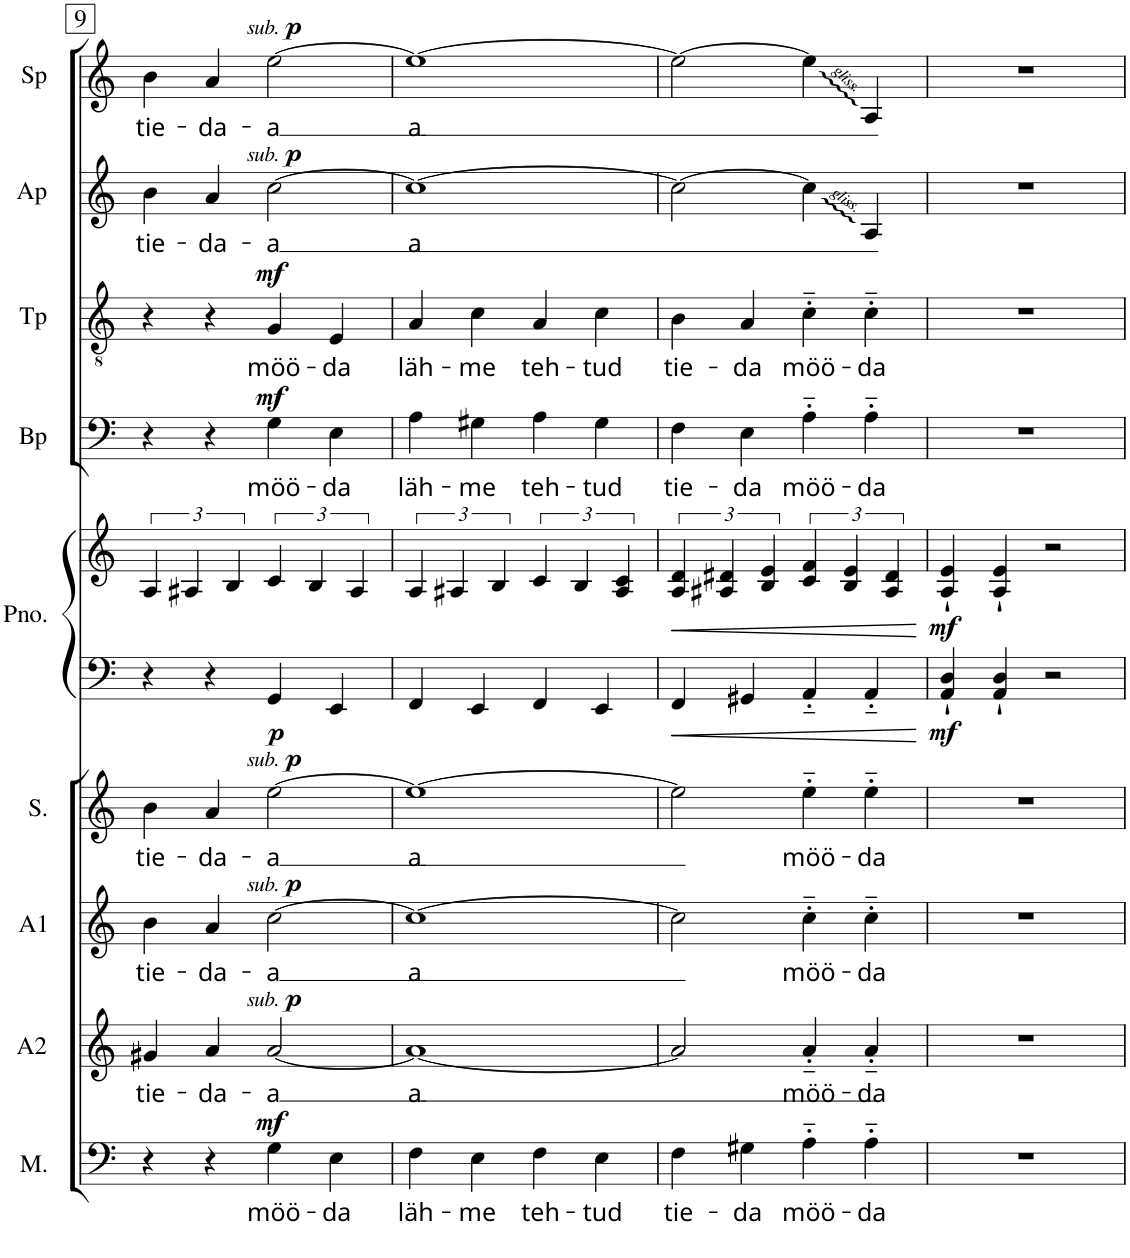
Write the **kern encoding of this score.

**kern	**text	**dynam	**kern	**text	**dynam	**kern	**text	**dynam	**kern	**text	**dynam	**kern	**kern	**dynam	**kern	**text	**dynam	**kern	**text	**dynam	**kern	**text	**dynam	**kern	**text	**dynam
*part9	*part9	*part9	*part8	*part8	*part8	*part7	*part7	*part7	*part6	*part6	*part6	*part5	*part5	*part5	*part4	*part4	*part4	*part3	*part3	*part3	*part2	*part2	*part2	*part1	*part1	*part1
*staff10	*staff10	*staff10	*staff9	*staff9	*staff9	*staff8	*staff8	*staff8	*staff7	*staff7	*staff7	*staff6	*staff5	*staff5/6	*staff4	*staff4	*staff4	*staff3	*staff3	*staff3	*staff2	*staff2	*staff2	*staff1	*staff1	*staff1
*I"Men	*	*	*I"Alto II	*	*	*I"Alto I	*	*	*I"Soprano	*	*	*I"Piano	*	*	*I"cp Basso	*	*	*I"cp Tenore	*	*	*I"cp Alto	*	*	*I"cp Soprano	*	*
*I'M.	*	*	*I'A2	*	*	*I'A1	*	*	*I'S.	*	*	*I'Pno.	*	*	*	*	*	*	*	*	*	*	*	*I'Sp	*	*
!!LO:PB:g=z
*clefF4	*	*	*clefG2	*	*	*clefG2	*	*	*clefG2	*	*	*clefF4	*clefG2	*	*clefF4	*	*	*clefGv2	*	*	*clefG2	*	*	*clefG2	*	*
*	*	*	*Trd1c2	*	*	*Trd1c2	*	*	*	*	*	*	*	*	*	*	*	*	*	*	*Trd1c2	*	*	*	*	*
*k[]	*	*	*k[]	*	*	*k[]	*	*	*k[]	*	*	*k[]	*k[]	*	*k[]	*	*	*k[]	*	*	*k[]	*	*	*k[]	*	*
*M4/4	*	*	*M4/4	*	*	*M4/4	*	*	*M4/4	*	*	*M4/4	*M4/4	*	*M4/4	*	*	*M4/4	*	*	*M4/4	*	*	*M4/4	*	*
=9	=9	=9	=9	=9	=9	=9	=9	=9	=9	=9	=9	=9	=9	=9	=9	=9	=9	=9	=9	=9	=9	=9	=9	=9	=9	=9
!	!	!	!	!LO:LY:b	!	!	!LO:LY:b	!	!	!LO:LY:b	!	!	!	!	!	!	!	!	!	!	!	!LO:LY:b	!	!	!LO:LY:b	!
4r	.	.	4g#X/	tie-	.	4b\	tie-	.	4b\	tie-	.	4r	6A/	.	4r	.	.	4r	.	.	4b\	tie-	.	4b\	tie-	.
.	.	.	.	.	.	.	.	.	.	.	.	.	6A#X/	.	.	.	.	.	.	.	.	.	.	.	.	.
!	!	!	!	!LO:LY:b	!	!	!LO:LY:b	!	!	!LO:LY:b	!	!	!	!	!	!	!	!	!	!	!	!LO:LY:b	!	!	!LO:LY:b	!
4r	.	.	4a/	-da-	.	4a/	-da-	.	4a/	-da-	.	4r	.	.	4r	.	.	4r	.	.	4a/	-da-	.	4a/	-da-	.
.	.	.	.	.	.	.	.	.	.	.	.	.	6B/	.	.	.	.	.	.	.	.	.	.	.	.	.
!	!LO:LY:b	!LO:DY:a	!	!LO:LY:b	!LO:DY:a	!	!LO:LY:b	!	!	!LO:LY:b	!	!	!	!	!	!LO:LY:b	!	!	!LO:LY:b	!	!	!LO:LY:b	!	!	!LO:LY:b	!
!	!	!	!	!	!LO:DY:n=1:a	!	!	!LO:DY:a	!	!	!	!	!	!	!	!	!	!	!	!	!	!	!	!	!	!
!	!	!	!	!	!	!	!	!LO:DY:n=1:a	!	!	!LO:DY:a	!	!	!	!	!	!	!	!	!	!	!	!	!	!	!
!	!	!	!	!	!	!	!	!	!	!	!LO:DY:n=1:a	!	!	!LO:DY:b=2	!	!	!LO:DY:a	!	!	!LO:DY:a	!	!	!LO:DY:a	!	!	!
!	!	!	!	!	!	!	!	!	!	!	!	!	!	!	!	!	!	!	!	!	!	!	!LO:DY:n=1:a	!	!	!LO:DY:a
!	!	!	!	!	!	!	!	!	!	!	!	!	!	!	!	!	!	!	!	!	!	!	!	!	!	!LO:DY:n=1:a
4G\	möö-	mf	[2a/	-a	other-dynamics p	[2cc\	-a	other-dynamics p	[2ee\	-a	other-dynamics p	4GG/	6c/	p	4G\	möö-	mf	4G/	möö-	mf	[2cc\	-a	other-dynamics p	[2ee\	-a	other-dynamics p
.	.	.	.	.	.	.	.	.	.	.	.	.	6B/	.	.	.	.	.	.	.	.	.	.	.	.	.
!	!LO:LY:b	!	!	!	!	!	!	!	!	!	!	!	!	!	!	!LO:LY:b	!	!	!LO:LY:b	!	!	!	!	!	!	!
4E\	-da	.	.	.	.	.	.	.	.	.	.	4EE/	.	.	4E\	-da	.	4E/	-da	.	.	.	.	.	.	.
.	.	.	.	.	.	.	.	.	.	.	.	.	6A#/	.	.	.	.	.	.	.	.	.	.	.	.	.
=10	=10	=10	=10	=10	=10	=10	=10	=10	=10	=10	=10	=10	=10	=10	=10	=10	=10	=10	=10	=10	=10	=10	=10	=10	=10	=10
!	!LO:LY:b	!	!	!LO:LY:b	!	!	!LO:LY:b	!	!	!LO:LY:b	!	!	!	!	!	!LO:LY:b	!	!	!LO:LY:b	!	!	!LO:LY:b	!	!	!LO:LY:b	!
4F\	läh-	.	1a_	-a	.	1cc_	-a	.	1ee_	-a	.	4FF/	6A/	.	4A\	läh-	.	4A/	läh-	.	1cc_	-a	.	1ee_	-a	.
.	.	.	.	.	.	.	.	.	.	.	.	.	6A#X/	.	.	.	.	.	.	.	.	.	.	.	.	.
!	!LO:LY:b	!	!	!	!	!	!	!	!	!	!	!	!	!	!	!LO:LY:b	!	!	!LO:LY:b	!	!	!	!	!	!	!
4E\	-me	.	.	.	.	.	.	.	.	.	.	4EE/	.	.	4G#X\	-me	.	4c\	-me	.	.	.	.	.	.	.
.	.	.	.	.	.	.	.	.	.	.	.	.	6B/	.	.	.	.	.	.	.	.	.	.	.	.	.
!	!LO:LY:b	!	!	!	!	!	!	!	!	!	!	!	!	!	!	!LO:LY:b	!	!	!LO:LY:b	!	!	!	!	!	!	!
4F\	teh-	.	.	.	.	.	.	.	.	.	.	4FF/	6c/	.	4A\	teh-	.	4A/	teh-	.	.	.	.	.	.	.
.	.	.	.	.	.	.	.	.	.	.	.	.	6B/	.	.	.	.	.	.	.	.	.	.	.	.	.
!	!LO:LY:b	!	!	!	!	!	!	!	!	!	!	!	!	!	!	!LO:LY:b	!	!	!LO:LY:b	!	!	!	!	!	!	!
4E\	-tud	.	.	.	.	.	.	.	.	.	.	4EE/	.	.	4G#\	-tud	.	4c\	-tud	.	.	.	.	.	.	.
.	.	.	.	.	.	.	.	.	.	.	.	.	6A#/ 6c/	.	.	.	.	.	.	.	.	.	.	.	.	.
=11	=11	=11	=11	=11	=11	=11	=11	=11	=11	=11	=11	=11	=11	=11	=11	=11	=11	=11	=11	=11	=11	=11	=11	=11	=11	=11
!	!LO:LY:b	!	!	!	!	!	!	!	!	!	!	!	!	!LO:HP:b	!	!LO:LY:b	!	!	!LO:LY:b	!	!	!	!	!	!	!
4F\	tie-	.	2a/]	.	.	2cc\]	.	.	2ee\]	.	.	4FF/	6A/ 6d/	<	4F\	tie-	.	4B\	tie-	.	2cc\_	.	.	2ee\_	.	.
.	.	.	.	.	.	.	.	.	.	.	.	.	6A#X/ 6d#X/	.	.	.	.	.	.	.	.	.	.	.	.	.
!	!LO:LY:b	!	!	!	!	!	!	!	!	!	!	!	!	!	!	!LO:LY:b	!	!	!LO:LY:b	!	!	!	!	!	!	!
4G#X\	-da	.	.	.	.	.	.	.	.	.	.	4GG#X/	.	.	4E\	-da	.	4A/	-da	.	.	.	.	.	.	.
.	.	.	.	.	.	.	.	.	.	.	.	.	6B/ 6e/	.	.	.	.	.	.	.	.	.	.	.	.	.
!	!LO:LY:b	!	!	!LO:LY:b	!	!	!LO:LY:b	!	!	!LO:LY:b	!	!	!	!	!	!LO:LY:b	!	!	!LO:LY:b	!	!	!	!	!	!	!
4A'~\	möö-	.	4a'~/	möö-	.	4cc'~\	möö-	.	4ee'~\	möö-	.	4AA'~/	6c/ 6f/	.	4A'~\	möö-	.	4c'~\	möö-	.	4cc\]	.	.	4ee\]	.	.
.	.	.	.	.	.	.	.	.	.	.	.	.	6B/ 6e/	.	.	.	.	.	.	.	.	.	.	.	.	.
!	!LO:LY:b	!	!	!LO:LY:b	!	!	!LO:LY:b	!	!	!LO:LY:b	!	!	!	!	!	!LO:LY:b	!	!	!LO:LY:b	!	!	!	!	!	!	!
4A'~\	-da	.	4a'~/	-da	.	4cc'~\	-da	.	4ee'~\	-da	.	4AA'~/	.	.	4A'~\	-da	.	4c'~\	-da	.	4A/	.	.	4A/	.	.
.	.	.	.	.	.	.	.	.	.	.	.	.	6A#/ 6d#/	.	.	.	.	.	.	.	.	.	.	.	.	.
.	.	.	.	.	.	.	.	.	.	.	.	.	.	[	.	.	.	.	.	.	.	.	.	.	.	.
=12	=12	=12	=12	=12	=12	=12	=12	=12	=12	=12	=12	=12	=12	=12	=12	=12	=12	=12	=12	=12	=12	=12	=12	=12	=12	=12
!	!	!	!	!	!	!	!	!	!	!	!	!	!	!LO:DY:b=2	!	!	!	!	!	!	!	!	!	!	!	!
!	!	!	!	!	!	!	!	!	!	!	!	!	!	!LO:DY:n=1:b	!	!	!	!	!	!	!	!	!	!	!	!
1r	.	.	1r	.	.	1r	.	.	1r	.	.	4AA/` 4D/`	4A/` 4e/`	mf mf	1r	.	.	1r	.	.	1r	.	.	1r	.	.
.	.	.	.	.	.	.	.	.	.	.	.	4AA/` 4D/`	4A/` 4e/`	.	.	.	.	.	.	.	.	.	.	.	.	.
.	.	.	.	.	.	.	.	.	.	.	.	2r	2r	.	.	.	.	.	.	.	.	.	.	.	.	.
=	=	=	=	=	=	=	=	=	=	=	=	=	=	=	=	=	=	=	=	=	=	=	=	=	=	=
*-	*-	*-	*-	*-	*-	*-	*-	*-	*-	*-	*-	*-	*-	*-	*-	*-	*-	*-	*-	*-	*-	*-	*-	*-	*-	*-
